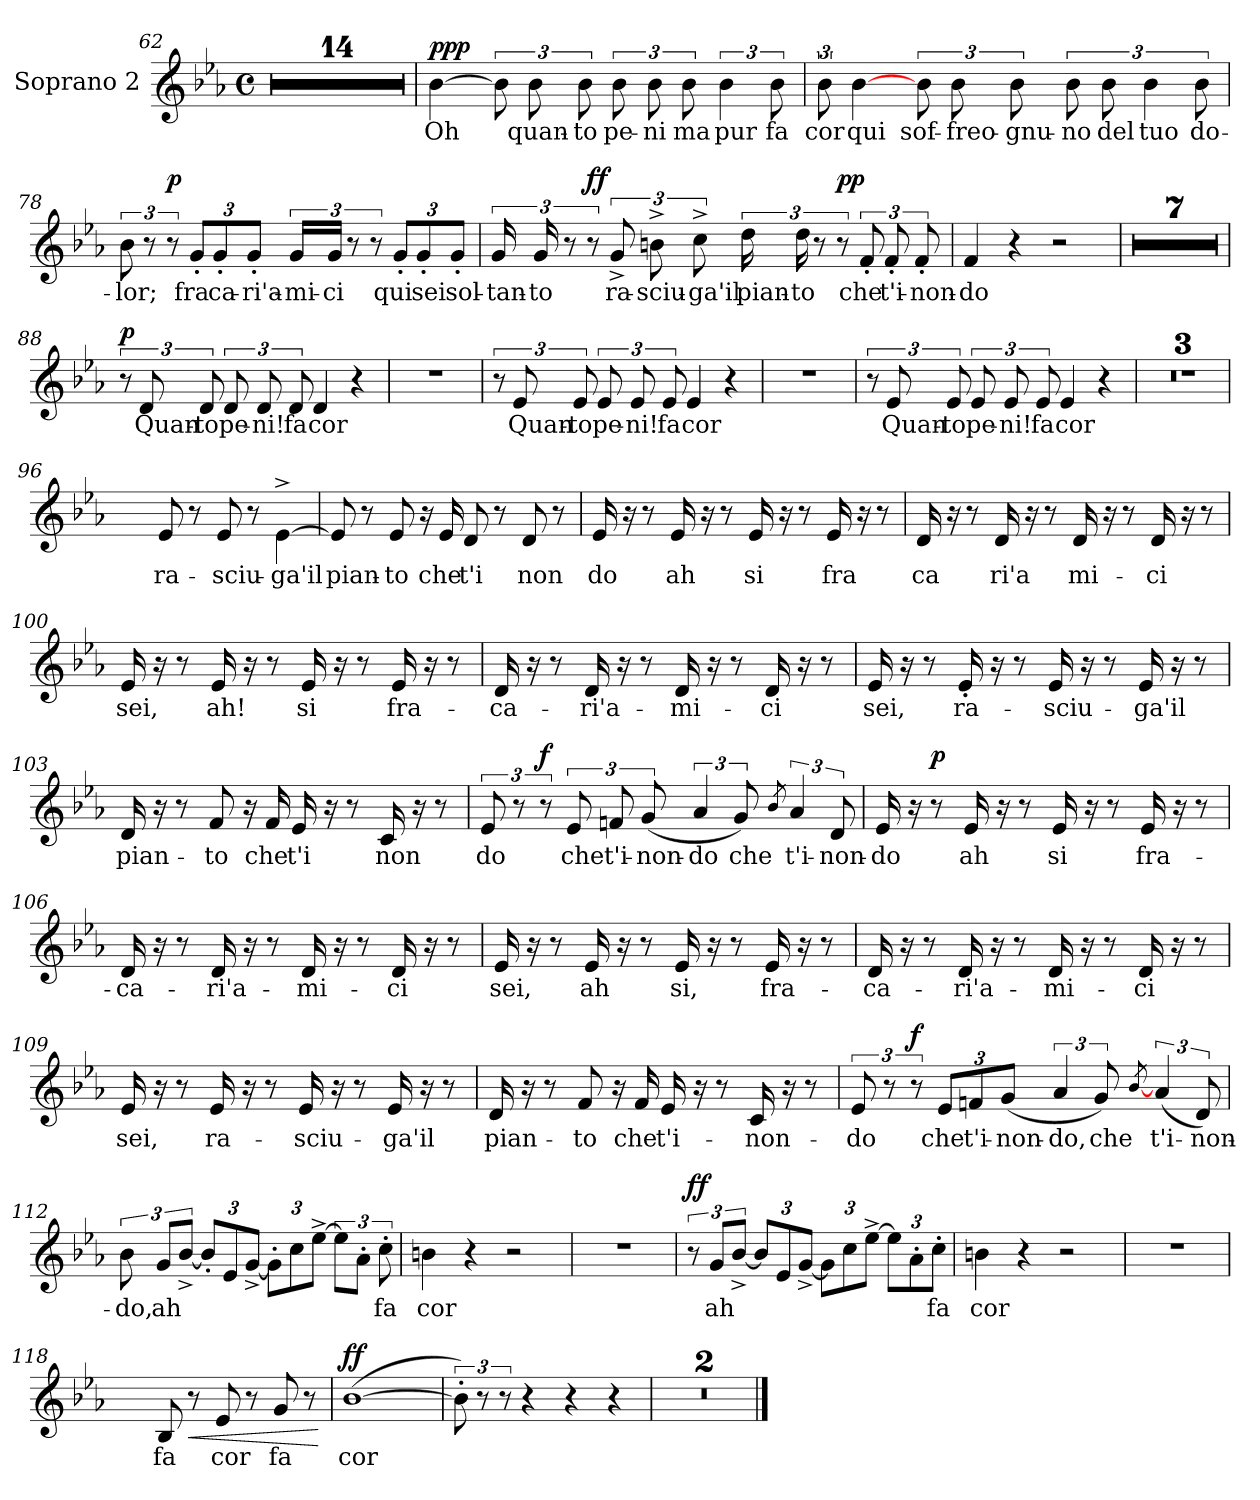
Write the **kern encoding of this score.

**kern	**text	**dynam
*part1	*part1	*part1
*staff1	*staff1	*staff1
*I"Soprano 2	*	*
*I'S.2	*	*
*clefG2	*	*
*k[b-e-a-]	*	*
*E-:	*	*
*M4/4	*	*
*met(c)	*	*
=62	=62	=62
1r	.	.
=63	=63	=63
1r	.	.
=64	=64	=64
1r	.	.
=65	=65	=65
1r	.	.
!!LO:PB:g=z
=66	=66	=66
1r	.	.
=67	=67	=67
1r	.	.
=68	=68	=68
1r	.	.
=69	=69	=69
1r	.	.
!!LO:LB:g=z
=70	=70	=70
1r	.	.
=71	=71	=71
1r	.	.
!!LO:LB:g=z
=72	=72	=72
1r	.	.
=73	=73	=73
1r	.	.
!!LO:LB:g=z
=74	=74	=74
1r	.	.
=75	=75	=75
1r	.	.
!!LO:PB:g=z
=76	=76	=76
!	!	!LO:DY:b
[4b-\	Oh	ppp
12b-\]	.	.
12b-\	quan-	.
12b-\	-to	.
12b-\	pe-	.
12b-\	-ni	.
12b-\	ma	.
6b-\	pur	.
12b-\	fa	.
!!LO:PB:g=z
=77	=77	=77
12b-\	cor	.
[4b-\	qui	.
12b-\	sof-	.
12b-\	-freo-	.
12b-\	-gnu-	.
12b-\	-no	.
12b-\	del	.
6b-\	tuo	.
12b-\	do-	.
=78	=78	=78
12b-\	-lor;	.
12r	.	.
!	!	!LO:DY:b
12r	.	p
12g'/L	fra	.
12g'/	ca-	.
12g'/J	-ri'a-	.
24g/LL	-mi-	.
24g/JJ	-ci	.
12r	.	.
12r	.	.
12g'/L	qui	.
12g'/	sei	.
12g'/J	sol-	.
!!LO:PB:g=z
=79	=79	=79
24g/	-tan-	.
24g/	-to	.
12r	.	.
!	!	!LO:DY:b
12r	.	ff
12g^/	ra-	.
12bn^\	-sciu-	.
12cc^\	-ga'il	.
24dd\	pian-	.
24dd\	-to	.
12r	.	.
!	!	!LO:DY:b
12r	.	pp
12f'/	che	.
12f'/	t'i-	.
12f'/	-non-	.
=80	=80	=80
4f/	-do	.
4r	.	.
2r	.	.
=81	=81	=81
1r	.	.
!!LO:LB:g=z
=82	=82	=82
1r	.	.
=83	=83	=83
1r	.	.
=84	=84	=84
1r	.	.
=85	=85	=85
1r	.	.
!!LO:PB:g=z
=86	=86	=86
1r	.	.
=87	=87	=87
1r	.	.
=88	=88	=88
!	!	!LO:DY:b
12r	.	p
12d/	Quan-	.
12d/	-to	.
12d/	pe-	.
12d/	-ni!	.
12d/	fa	.
4d/	cor	.
4r	.	.
!!LO:PB:g=z
=89	=89	=89
1r	.	.
=90	=90	=90
12r	.	.
12e-/	Quan-	.
12e-/	-to	.
12e-/	pe-	.
12e-/	-ni!	.
12e-/	fa	.
4e-/	cor	.
4r	.	.
=91	=91	=91
1r	.	.
!!LO:PB:g=z
=92	=92	=92
12r	.	.
12e-/	Quan-	.
12e-/	-to	.
12e-/	pe-	.
12e-/	-ni!	.
12e-/	fa	.
4e-/	cor	.
4r	.	.
=93	=93	=93
1r	.	.
=94	=94	=94
1r	.	.
!!LO:PB:g=z
=95	=95	=95
1r	.	.
=96	=96	=96
4ryy	.	.
8e-/	ra-	.
8r	.	.
8e-/	-sciu-	.
8r	.	.
[4e-^\	-ga'il	.
=97	=97	=97
8e-/]	pian-	.
8r	.	.
8e-/	-to	.
16r	.	.
16e-/	che	.
8d/	t'i	.
8r	.	.
8d/	non	.
8r	.	.
!!LO:PB:g=z
=98	=98	=98
16e-/	do	.
16r	.	.
8r	.	.
16e-/	ah	.
16r	.	.
8r	.	.
16e-/	si	.
16r	.	.
8r	.	.
16e-/	fra	.
16r	.	.
8r	.	.
=99	=99	=99
16d/	ca	.
16r	.	.
8r	.	.
16d/	ri'a	.
16r	.	.
8r	.	.
16d/	mi-	.
16r	.	.
8r	.	.
16d/	-ci	.
16r	.	.
8r	.	.
!!LO:PB:g=z
=100	=100	=100
16e-/	sei,	.
16r	.	.
8r	.	.
16e-/	ah!	.
16r	.	.
8r	.	.
16e-/	si	.
16r	.	.
8r	.	.
16e-/	fra-	.
16r	.	.
8r	.	.
=101	=101	=101
16d/	-ca-	.
16r	.	.
8r	.	.
16d/	-ri'a-	.
16r	.	.
8r	.	.
16d/	-mi-	.
16r	.	.
8r	.	.
16d/	-ci	.
16r	.	.
8r	.	.
!!LO:PB:g=z
=102	=102	=102
16e-/	sei,	.
16r	.	.
8r	.	.
16e-'/	ra-	.
16r	.	.
8r	.	.
16e-/	-sciu-	.
16r	.	.
8r	.	.
16e-/	-ga'il	.
16r	.	.
8r	.	.
!!LO:PB:g=z
=103	=103	=103
16d/	pian-	.
16r	.	.
8r	.	.
8f/	-to	.
16r	.	.
16f/	che	.
16e-/	t'i	.
16r	.	.
8r	.	.
16c/	non	.
16r	.	.
8r	.	.
!!LO:PB:g=z
=104	=104	=104
12e-/	do	.
12r	.	.
!	!	!LO:DY:b
12r	.	f
12e-/	che	.
12fn/	t'i-	.
(12g/	-non-	.
6a-/	-do	.
12g/)	che	.
8qb-/	.	.
6a-/	t'i-	.
12d/	-non-	.
!!LO:PB:g=z
=105	=105	=105
16e-/	-do	.
16r	.	.
!	!	!LO:DY:b
8r	.	p
16e-/	ah	.
16r	.	.
8r	.	.
16e-/	si	.
16r	.	.
8r	.	.
16e-/	fra-	.
16r	.	.
8r	.	.
=106	=106	=106
16d/	-ca-	.
16r	.	.
8r	.	.
16d/	-ri'a-	.
16r	.	.
8r	.	.
16d/	-mi-	.
16r	.	.
8r	.	.
16d/	-ci	.
16r	.	.
8r	.	.
!!LO:PB:g=z
=107	=107	=107
16e-/	sei,	.
16r	.	.
8r	.	.
16e-/	ah	.
16r	.	.
8r	.	.
16e-/	si,	.
16r	.	.
8r	.	.
16e-/	fra-	.
16r	.	.
8r	.	.
=108	=108	=108
16d/	-ca-	.
16r	.	.
8r	.	.
16d/	-ri'a-	.
16r	.	.
8r	.	.
16d/	-mi-	.
16r	.	.
8r	.	.
16d/	-ci	.
16r	.	.
8r	.	.
!!LO:PB:g=z
=109	=109	=109
16e-/	sei,	.
16r	.	.
8r	.	.
16e-/	ra-	.
16r	.	.
8r	.	.
16e-/	-sciu-	.
16r	.	.
8r	.	.
16e-/	-ga'il	.
16r	.	.
8r	.	.
!!LO:PB:g=z
=110	=110	=110
16d/	pian-	.
16r	.	.
8r	.	.
8f/	-to	.
16r	.	.
16f/	che	.
16e-/	t'i-	.
16r	.	.
8r	.	.
16c/	-non-	.
16r	.	.
8r	.	.
!!LO:PB:g=z
=111	=111	=111
12e-/	-do	.
12r	.	.
!	!	!LO:DY:b
12r	.	f
12e-/L	che	.
12fn/	t'i-	.
(12g/J	-non-	.
6a-/	-do,	.
12g/)	che	.
[8qb-/	.	.
(6a-/	t'i-	.
12d/)	-non-	.
!!LO:PB:g=z
=112	=112	=112
12b-\	-do,	.
12g/L	ah	.
[12b-^/J	.	.
12b-'/L]	.	.
12e-/	.	.
[12g^/J	.	.
12g'\L]	.	.
12cc\	.	.
[12ee-^\J	.	.
12ee-\L]	.	.
12a-'\J	.	.
12cc'\	fa	.
=113	=113	=113
4bn\	cor	.
4r	.	.
2r	.	.
=114	=114	=114
1r	.	.
!!LO:PB:g=z
=115	=115	=115
!	!	!LO:DY:b
12r	.	ff
12g/L	ah	.
[12b-^/J	.	.
12b-/L]	.	.
12e-/	.	.
[12g^/J	.	.
12g\L]	.	.
12cc\	.	.
[12ee-^\J	.	.
*Xbrackettup	*	*
12ee-\L]	.	.
12a-'\	.	.
12cc'\J	fa	.
=116	=116	=116
4bn\	cor	.
4r	.	.
2r	.	.
=117	=117	=117
1r	.	.
!!LO:PB:g=z
=118	=118	=118
4ryy	.	.
8B-/	fa	.
!	!	!LO:HP:b
8r	.	<
8e-/	cor	.
8r	.	.
8g/	fa	.
8r	.	.
.	.	[
=119	=119	=119
!	!	!LO:DY:b
([1b-	cor	ff
!!LO:PB:g=z
=120	=120	=120
*brackettup	*	*
12b-'\])	.	.
12r	.	.
12r	.	.
4r	.	.
4r	.	.
4r	.	.
=121	=121	=121
1r	.	.
=122	=122	=122
1r	.	.
==	==	==
*-	*-	*-
